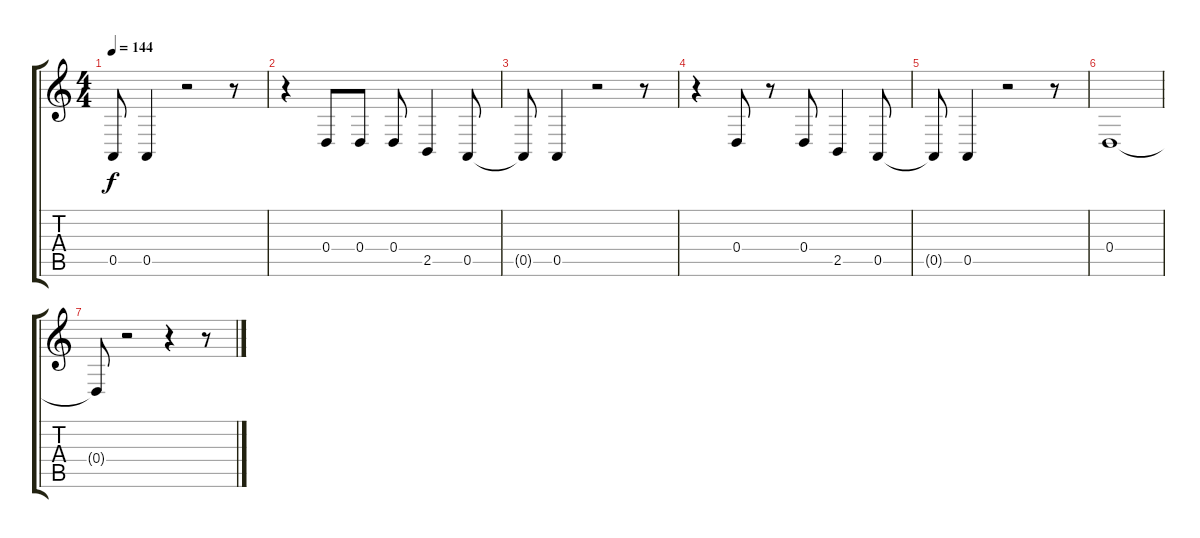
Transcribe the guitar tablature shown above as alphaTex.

\track "" {instrument trombone}
\staff {score tabs}
\tuning (E4 B3 G3 D3 A2 E2) {hide}
\ts (4 4)
\tempo 144
\clef g2
\ks c
0.5{t}.8{dy f} 0.5.4 r.2 r.8 |
r.4 0.4.8 0.4.8 0.4.8 2.5.4 0.5.8 |
0.5{t}.8 0.5.4 r.2 r.8 |
r.4 0.4.8 r.8 0.4.8 2.5.4 0.5.8 |
0.5{t}.8 0.5.4 r.2 r.8 |
0.4.1 |
0.4{t}.8 r.2 r.4 r.8
